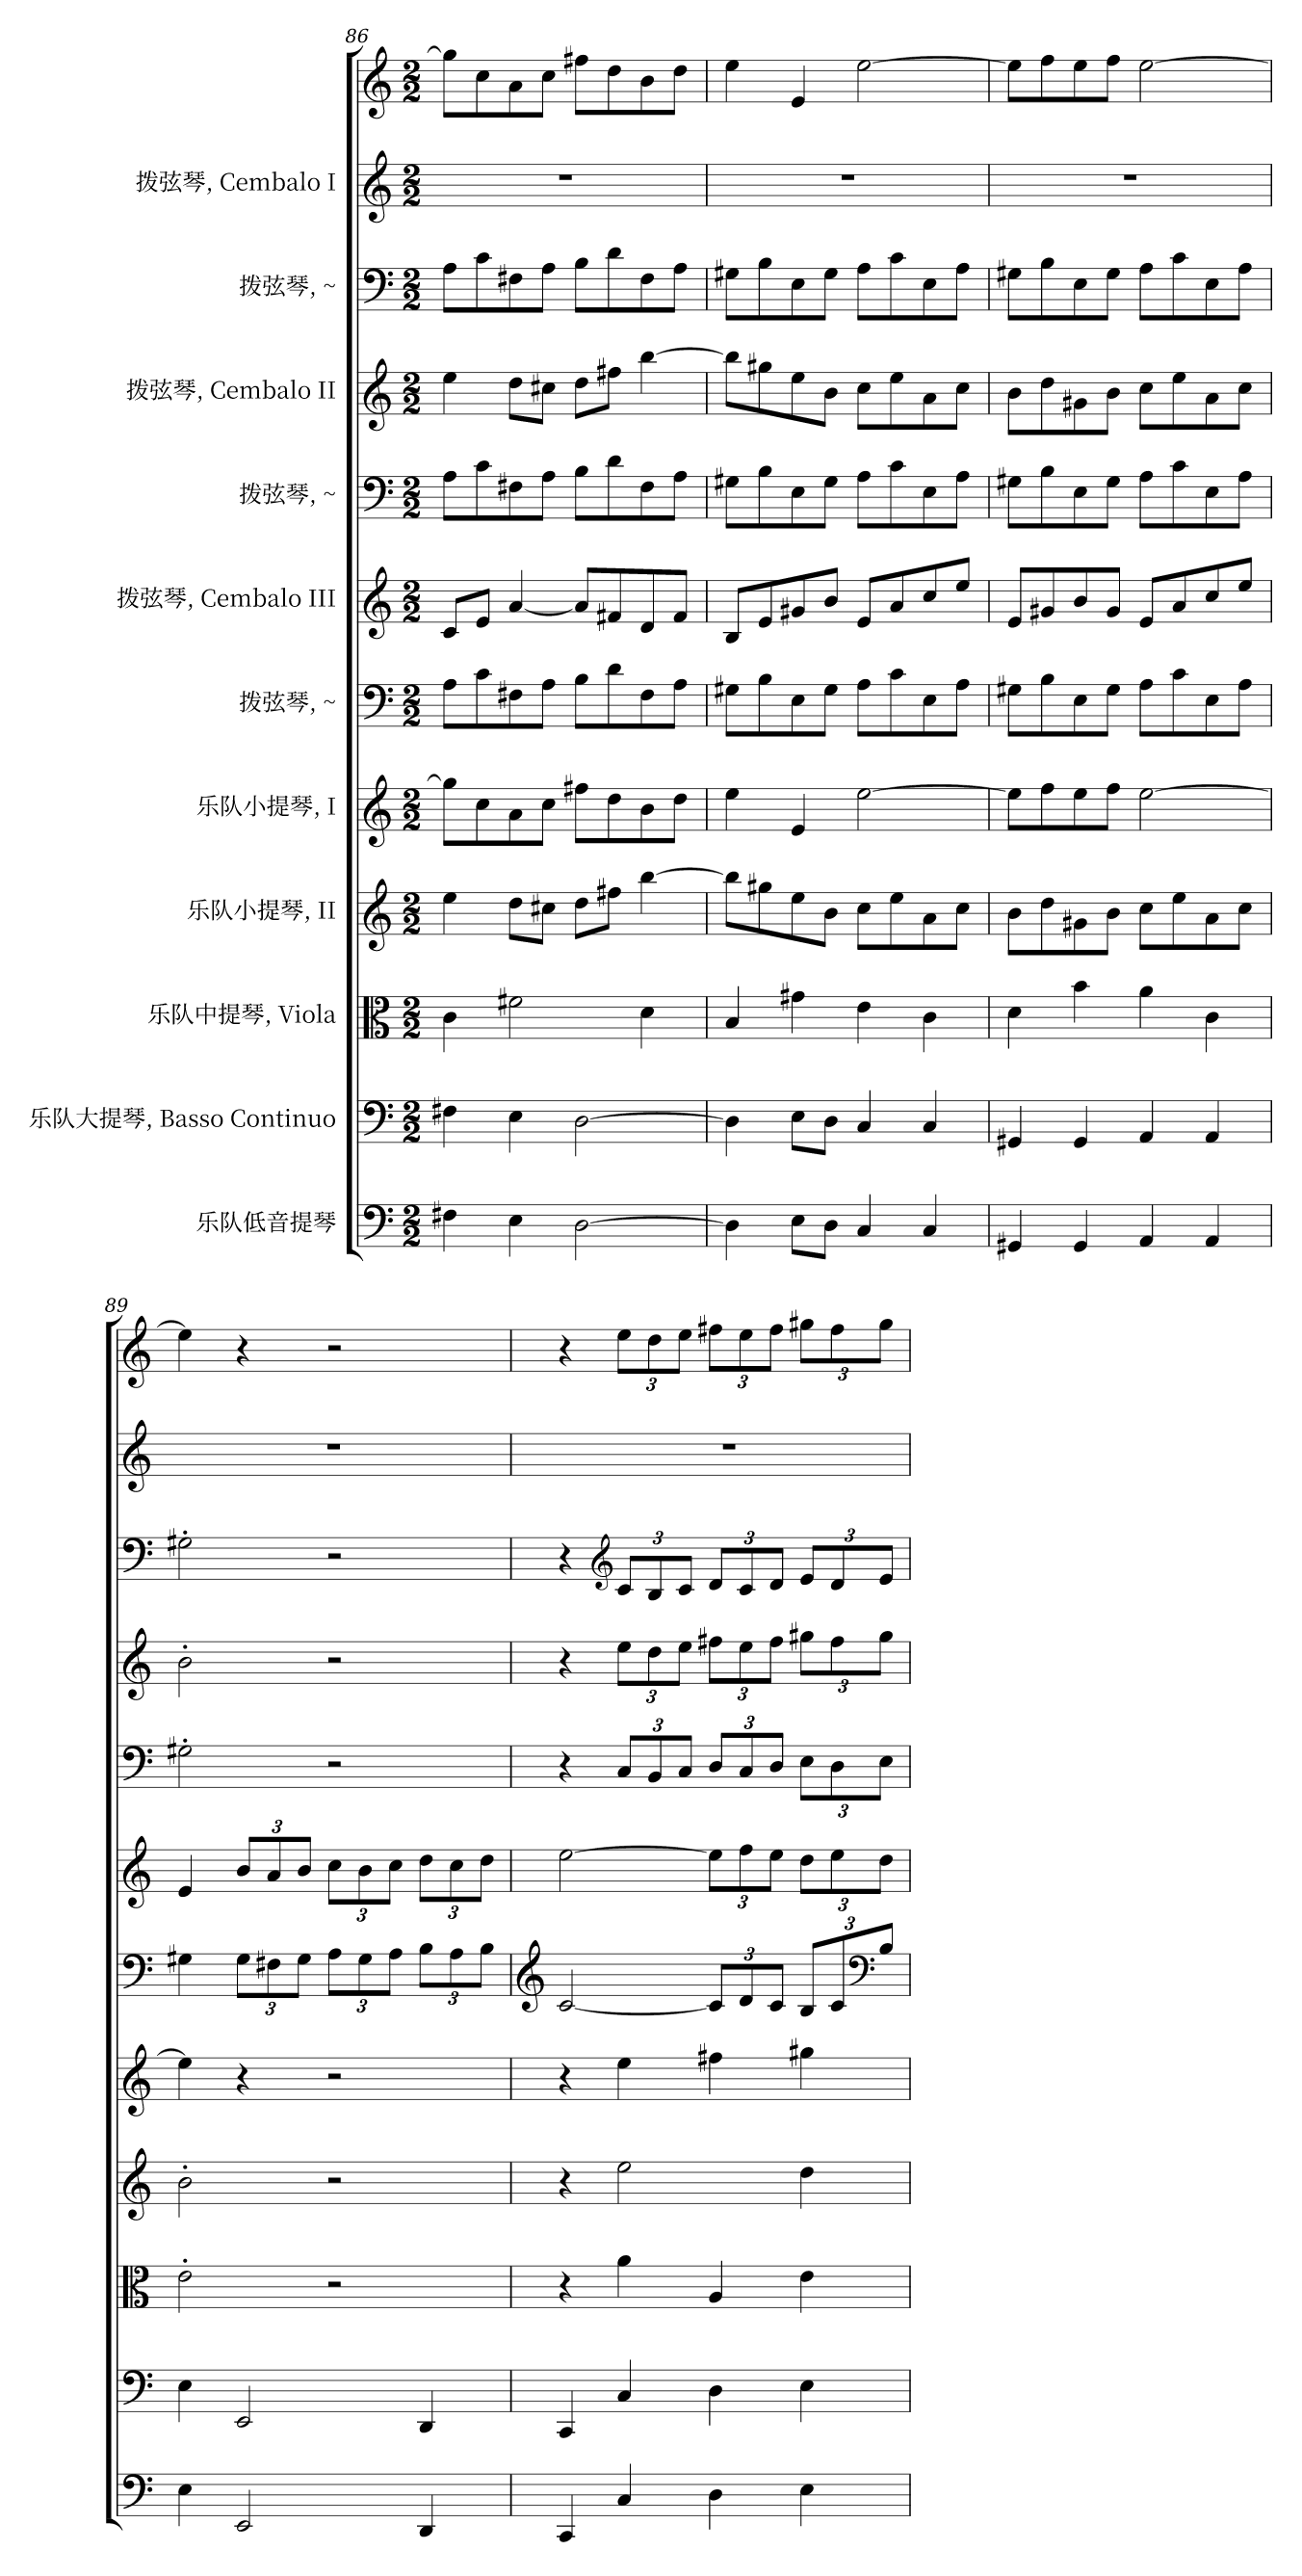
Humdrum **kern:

**kern	**kern	**kern	**kern	**kern	**kern	**kern	**kern	**kern	**kern	**kern	**kern
*part11	*part10	*part9	*part8	*part7	*part6	*part5	*part4	*part3	*part2	*part1	*part1
*staff12	*staff11	*staff10	*staff9	*staff8	*staff7	*staff6	*staff5	*staff4	*staff3	*staff2	*staff1
*I"乐队低音提琴	*I"乐队大提琴, Basso Continuo	*I"乐队中提琴, Viola	*I"乐队小提琴, II	*I"乐队小提琴, I	*I"拨弦琴, ~	*I"拨弦琴, Cembalo III	*I"拨弦琴, ~	*I"拨弦琴, Cembalo II	*I"拨弦琴, ~	*I"拨弦琴, Cembalo I	*
!!LO:PB:g=z
*clefF4	*clefF4	*clefC3	*clefG2	*clefG2	*clefF4	*clefG2	*clefF4	*clefG2	*clefF4	*clefG2	*clefG2
*ITrd7c12	*	*	*	*	*	*	*	*	*	*	*
*k[]	*k[]	*k[]	*k[]	*k[]	*k[]	*k[]	*k[]	*k[]	*k[]	*k[]	*k[]
*M2/2	*M2/2	*M2/2	*M2/2	*M2/2	*M2/2	*M2/2	*M2/2	*M2/2	*M2/2	*M2/2	*M2/2
=86	=86	=86	=86	=86	=86	=86	=86	=86	=86	=86	=86
4FF#X\	4F#X\	4c\	4ee\	8gg\L]	8A\L	8c/L	8A\L	4ee\	8A\L	1r	8gg\L]
.	.	.	.	8cc\	8c\	8e/J	8c\	.	8c\	.	8cc\
4EE\	4E\	2f#X\	8dd\L	8a\	8F#X\	[4a/	8F#X\	8dd\L	8F#X\	.	8a\
.	.	.	8cc#X\J	8cc\J	8A\J	.	8A\J	8cc#X\J	8A\J	.	8cc\J
[2DD\	[2D\	.	8dd\L	8ff#X\L	8B\L	8a/L]	8B\L	8dd\L	8B\L	.	8ff#X\L
.	.	.	8ff#X\J	8dd\	8d\	8f#X/	8d\	8ff#X\J	8d\	.	8dd\
.	.	4d\	[4bb\	8b\	8F#\	8d/	8F#\	[4bb\	8F#\	.	8b\
.	.	.	.	8dd\J	8A\J	8f#/J	8A\J	.	8A\J	.	8dd\J
=87	=87	=87	=87	=87	=87	=87	=87	=87	=87	=87	=87
4DD\]	4D\]	4B/	8bb\L]	4ee\	8G#X\L	8B/L	8G#X\L	8bb\L]	8G#X\L	1r	4ee\
.	.	.	8gg#X\	.	8B\	8e/	8B\	8gg#X\	8B\	.	.
8EE\L	8E\L	4g#X\	8ee\	4e/	8E\	8g#X/	8E\	8ee\	8E\	.	4e/
8DD\J	8D\J	.	8b\J	.	8G#\J	8b/J	8G#\J	8b\J	8G#\J	.	.
4CC/	4C/	4e\	8cc\L	[2ee\	8A\L	8e/L	8A\L	8cc\L	8A\L	.	[2ee\
.	.	.	8ee\	.	8c\	8a/	8c\	8ee\	8c\	.	.
4CC/	4C/	4c\	8a\	.	8E\	8cc/	8E\	8a\	8E\	.	.
.	.	.	8cc\J	.	8A\J	8ee/J	8A\J	8cc\J	8A\J	.	.
=88	=88	=88	=88	=88	=88	=88	=88	=88	=88	=88	=88
4GGG#X/	4GG#X/	4d\	8b\L	8ee\L]	8G#X\L	8e/L	8G#X\L	8b\L	8G#X\L	1r	8ee\L]
.	.	.	8dd\	8ff\	8B\	8g#X/	8B\	8dd\	8B\	.	8ff\
4GGG#/	4GG#/	4b\	8g#X\	8ee\	8E\	8b/	8E\	8g#X\	8E\	.	8ee\
.	.	.	8b\J	8ff\J	8G#\J	8g#/J	8G#\J	8b\J	8G#\J	.	8ff\J
4AAA/	4AA/	4a\	8cc\L	[2ee\	8A\L	8e/L	8A\L	8cc\L	8A\L	.	[2ee\
.	.	.	8ee\	.	8c\	8a/	8c\	8ee\	8c\	.	.
4AAA/	4AA/	4c\	8a\	.	8E\	8cc/	8E\	8a\	8E\	.	.
.	.	.	8cc\J	.	8A\J	8ee/J	8A\J	8cc\J	8A\J	.	.
!!LO:PB:g=z
=89	=89	=89	=89	=89	=89	=89	=89	=89	=89	=89	=89
4EE\	4E\	2e'\	2b'\	4ee\]	4G#X\	4e/	2G#X'\	2b'\	2G#X'\	1r	4ee\]
*	*	*	*	*	*Xbrackettup	*Xbrackettup	*	*	*	*	*
2EEE/	2EE/	.	.	4r	12G#\L	12b/L	.	.	.	.	4r
.	.	.	.	.	12F#X\	12a/	.	.	.	.	.
.	.	.	.	.	12G#\J	12b/J	.	.	.	.	.
.	.	2r	2r	2r	12A\L	12cc\L	2r	2r	2r	.	2r
.	.	.	.	.	12G#\	12b\	.	.	.	.	.
.	.	.	.	.	12A\J	12cc\J	.	.	.	.	.
4DDD/	4DD/	.	.	.	12B\L	12dd\L	.	.	.	.	.
.	.	.	.	.	12A\	12cc\	.	.	.	.	.
.	.	.	.	.	12B\J	12dd\J	.	.	.	.	.
=90	=90	=90	=90	=90	=90	=90	=90	=90	=90	=90	=90
*	*	*	*	*	*clefG2	*	*	*	*	*	*
4CCC/	4CC/	4r	4r	4r	[2c/	[2ee\	4r	4r	4r	1r	4r
*	*	*	*	*	*	*	*	*	*clefG2	*	*
*	*	*	*	*	*	*	*Xbrackettup	*Xbrackettup	*Xbrackettup	*	*Xbrackettup
4CC/	4C/	4a\	2ee\	4ee\	.	.	12C/L	12ee\L	12c/L	.	12ee\L
.	.	.	.	.	.	.	12BB/	12dd\	12B/	.	12dd\
.	.	.	.	.	.	.	12C/J	12ee\J	12c/J	.	12ee\J
4DD\	4D\	4A/	.	4ff#X\	12c/L]	12ee\L]	12D/L	12ff#X\L	12d/L	.	12ff#X\L
.	.	.	.	.	12d/	12ff\	12C/	12ee\	12c/	.	12ee\
.	.	.	.	.	12c/J	12ee\J	12D/J	12ff#\J	12d/J	.	12ff#\J
4EE\	4E\	4e\	4dd\	4gg#X\	12B/L	12dd\L	12E\L	12gg#X\L	12e/L	.	12gg#X\L
.	.	.	.	.	12c/	12ee\	12D\	12ff#\	12d/	.	12ff#\
*	*	*	*	*	*clefF4	*	*	*	*	*	*
.	.	.	.	.	12B/J	12dd\J	12E\J	12gg#\J	12e/J	.	12gg#\J
=	=	=	=	=	=	=	=	=	=	=	=
*-	*-	*-	*-	*-	*-	*-	*-	*-	*-	*-	*-
